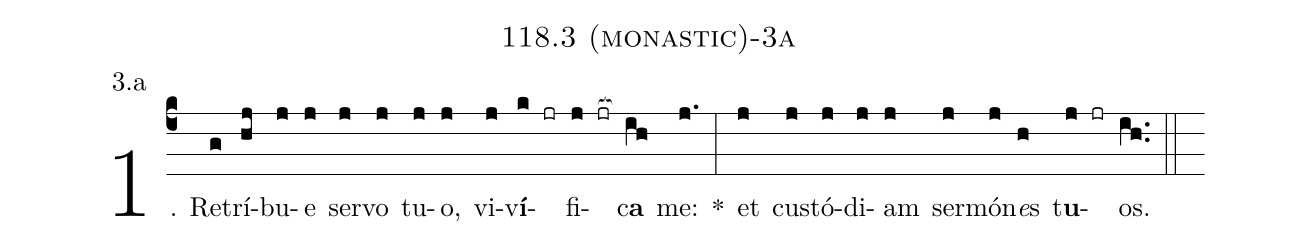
name: 118.3 (monastic)-3a;
annotation: 3.a;
%%
(c4)1. Re(g)trí(hj)bu(j)e(j) ser(j)vo(j) tu(j)o,(j) vi(j)v<b>í</b>(k jr)fi(j jr[ocb:1{])c<b>a</b>(ih[ocb:0}]) me:(j.) *(:) et(j) cus(j)tó(j)di(j)am(j) ser(j)mó(j)n<i>e</i>s(h) t<b>u</b>(j jr)os.(ih..) (::)
